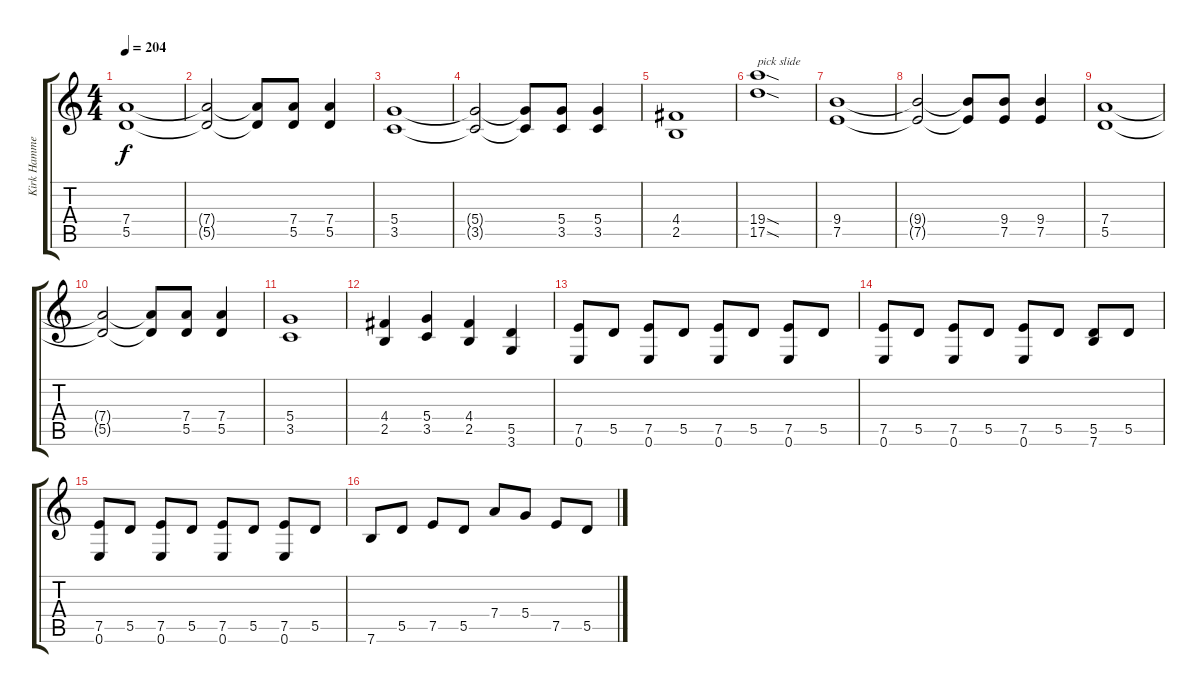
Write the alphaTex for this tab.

\track ("Kirk Hammet (Guitar 2)" "Kirk Hamme") {instrument distortionguitar}
\staff {score tabs}
\tuning (E4 B3 G3 D3 A2 E2) {hide}
\ts (4 4)
\tempo 204
\clef g2
\ks c
(7.4 5.5).1{dy f} |
(7.4{t} 5.5{t}).2 (7.4{t} 5.5{t}).8 (7.4 5.5).8 (7.4 5.5).4 |
(5.4 3.5).1 |
(5.4{t} 3.5{t}).2 (5.4{t} 3.5{t}).8 (5.4 3.5).8 (5.4 3.5).4 |
(4.4 2.5).1 |
(19.4{sod} 17.5{sod}).1{txt "pick slide"} |
(9.4 7.5).1 |
(9.4{t} 7.5{t}).2 (9.4{t} 7.5{t}).8 (9.4 7.5).8 (9.4 7.5).4 |
(7.4 5.5).1 |
(7.4{t} 5.5{t}).2 (7.4{t} 5.5{t}).8 (7.4 5.5).8 (7.4 5.5).4 |
(5.4 3.5).1 |
(4.4 2.5).4 (5.4 3.5).4 (4.4 2.5).4 (5.5 3.6).4 |
(7.5 0.6).8 5.5.8 (7.5 0.6).8 5.5.8 (7.5 0.6).8 5.5.8 (7.5 0.6).8 5.5.8 |
(7.5 0.6).8 5.5.8 (7.5 0.6).8 5.5.8 (7.5 0.6).8 5.5.8 (5.5 7.6).8 5.5.8 |
(7.5 0.6).8 5.5.8 (7.5 0.6).8 5.5.8 (7.5 0.6).8 5.5.8 (7.5 0.6).8 5.5.8 |
7.6.8 5.5.8 7.5.8 5.5.8 7.4.8 5.4.8 7.5.8 5.5.8
